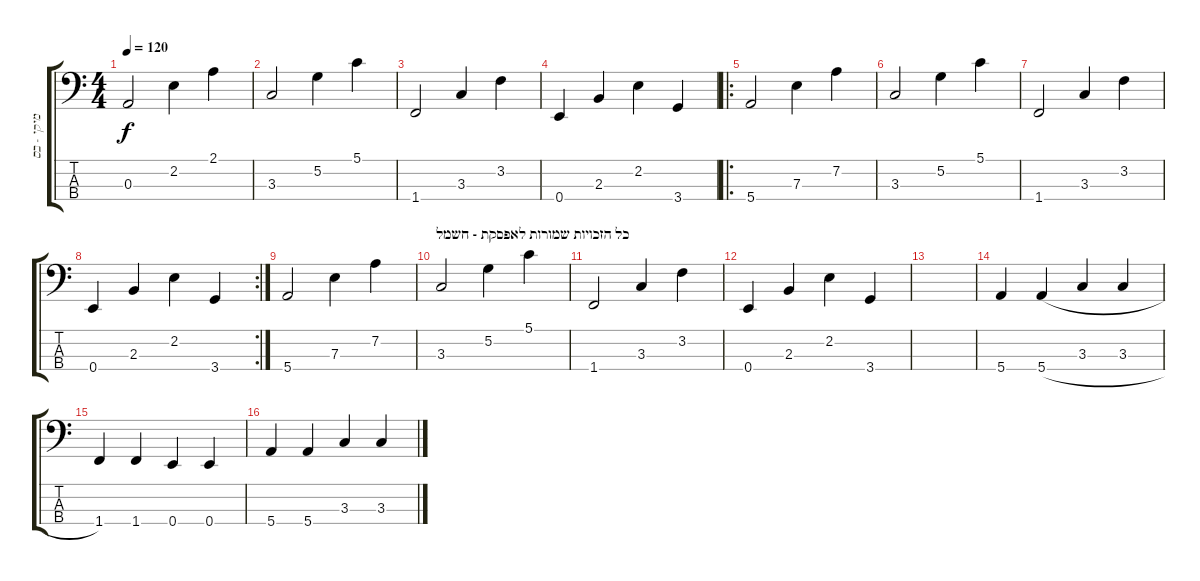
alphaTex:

\track ("מיקי - בס" "מיקי - בס") {instrument electricbassfinger}
\staff {score tabs}
\tuning (G2 D2 A1 E1) {hide}
\ts (4 4)
\tempo 120
\clef f4
\ks c
0.3.2{dy f instrument electricbassfinger} 2.2.4 2.1.4 |
3.3.2 5.2.4 5.1.4 |
1.4.2 3.3.4 3.2.4 |
0.4.4 2.3.4 2.2.4 3.4.4 |
\ro
5.4.2 7.3.4 7.2.4 |
3.3.2 5.2.4 5.1.4 |
1.4.2 3.3.4 3.2.4 |
\rc 2
0.4.4 2.3.4 2.2.4 3.4.4 |
5.4.2 7.3.4 7.2.4 |
\section ("" "כל הזכויות שמורות לאפסקת - חשמל")
3.3.2 5.2.4 5.1.4 |
1.4.2 3.3.4 3.2.4 |
0.4.4 2.3.4 2.2.4 3.4.4 |
|
5.4.4 5.4{h}.4 3.3.4 3.3.4 |
1.4.4 1.4.4 0.4.4 0.4.4 |
5.4.4 5.4{h}.4 3.3.4 3.3.4
